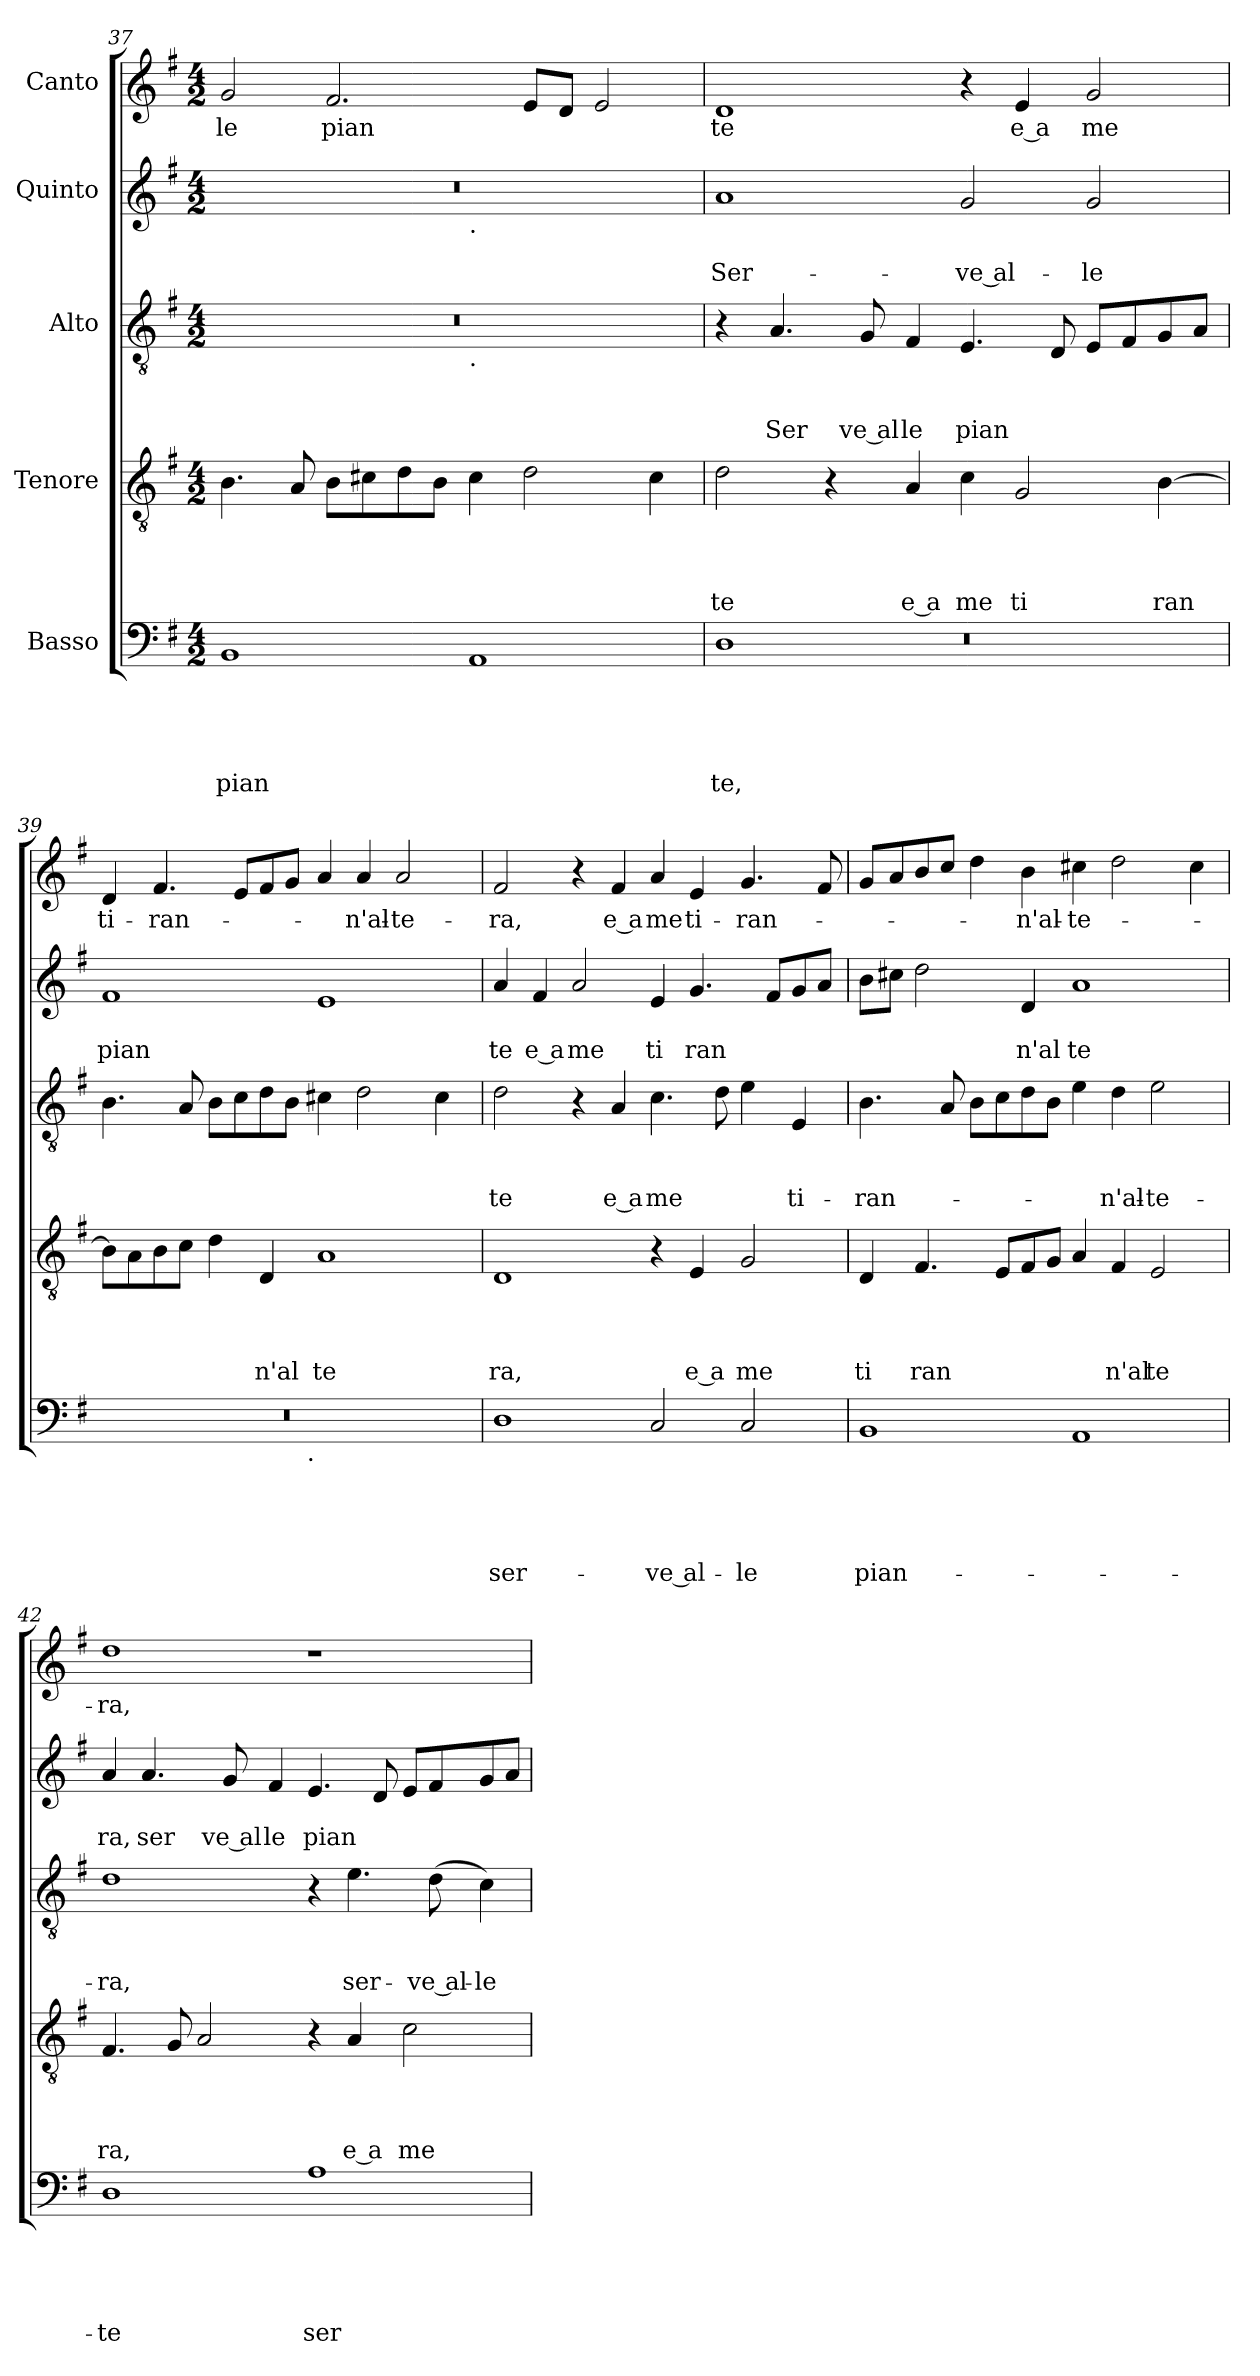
**kern	**text	**text	**text	**text	**text	**kern	**text	**text	**text	**text	**kern	**text	**text	**text	**kern	**text	**text	**kern	**text
*part5	*part5	*part5	*part5	*part5	*part5	*part4	*part4	*part4	*part4	*part4	*part3	*part3	*part3	*part3	*part2	*part2	*part2	*part1	*part1
*staff5	*staff5	*staff5	*staff5	*staff5	*staff5	*staff4	*staff4	*staff4	*staff4	*staff4	*staff3	*staff3	*staff3	*staff3	*staff2	*staff2	*staff2	*staff1	*staff1
*I"Basso	*	*	*	*	*	*I"Tenore	*	*	*	*	*I"Alto	*	*	*	*I"Quinto	*	*	*I"Canto	*
*clefF4	*	*	*	*	*	*clefGv2	*	*	*	*	*clefGv2	*	*	*	*clefG2	*	*	*clefG2	*
*k[f#]	*	*	*	*	*	*k[f#]	*	*	*	*	*k[f#]	*	*	*	*k[f#]	*	*	*k[f#]	*
*G:	*	*	*	*	*	*G:	*	*	*	*	*G:	*	*	*	*G:	*	*	*G:	*
*M4/2	*	*	*	*	*	*M4/2	*	*	*	*	*M4/2	*	*	*	*M4/2	*	*	*M4/2	*
=37	=37	=37	=37	=37	=37	=37	=37	=37	=37	=37	=37	=37	=37	=37	=37	=37	=37	=37	=37
!	!	!	!	!	!LO:LY:b	!	!	!	!	!	!	!	!	!	!	!	!	!	!LO:LY:b
*	*	*	*	*	*	*	*	*	*	*	*^	*	*	*	*^	*	*	*	*
1BB	.	.	.	.	pian	4.B\	.	.	.	.	0r	1ryy	.	.	.	0r	1ryy	.	.	2g/	le
.	.	.	.	.	.	8A/	.	.	.	.	.	.	.	.	.	.	.	.	.	.	.
!	!	!	!	!	!	!	!	!	!	!	!	!	!	!	!	!	!	!	!	!	!LO:LY:b
.	.	.	.	.	.	8B\L	.	.	.	.	.	.	.	.	.	.	.	.	.	2.f#/	pian
.	.	.	.	.	.	8c#X\	.	.	.	.	.	.	.	.	.	.	.	.	.	.	.
.	.	.	.	.	.	8d\	.	.	.	.	.	.	.	.	.	.	.	.	.	.	.
.	.	.	.	.	.	8B\J	.	.	.	.	.	.	.	.	.	.	.	.	.	.	.
!	!	!	!	!	!	!	!	!	!	!	!	!	!	!	!	!	!LO:TX:b:t=.	!	!	!	!
!	!	!	!	!	!	!	!	!	!	!	!	!LO:TX:b:t=.	!	!	!	!	!	!	!	!	!
1AA	.	.	.	.	.	4c#\	.	.	.	.	.	1ryy	.	.	.	.	1ryy	.	.	.	.
.	.	.	.	.	.	2d\	.	.	.	.	.	.	.	.	.	.	.	.	.	8e/L	.
.	.	.	.	.	.	.	.	.	.	.	.	.	.	.	.	.	.	.	.	8d/J	.
.	.	.	.	.	.	.	.	.	.	.	.	.	.	.	.	.	.	.	.	2e/	.
.	.	.	.	.	.	4c#\	.	.	.	.	.	.	.	.	.	.	.	.	.	.	.
=38	=38	=38	=38	=38	=38	=38	=38	=38	=38	=38	=38	=38	=38	=38	=38	=38	=38	=38	=38	=38	=38
*^	*	*	*	*	*	*	*	*	*	*	*	*	*	*	*	*	*	*	*	*	*
*	*^	*	*	*	*	*	*	*	*	*	*	*	*	*	*	*	*	*	*	*	*	*
!	!	!LO:N:vis=1	!	!	!	!	!LO:LY:b	!	!	!	!	!LO:LY:b	!	!	!	!	!	!	!	!	!LO:LY:b	!	!LO:LY:b
*	*	*	*	*	*	*	*	*	*	*	*	*	*v	*v	*	*	*	*	*	*	*	*	*
*	*	*	*	*	*	*	*	*	*	*	*	*	*	*	*	*	*v	*v	*	*	*	*
0ryy	1D	0r	.	.	.	.	te,	2d\	.	.	.	te	4r	.	.	.	1a	.	Ser-	1d	te
!	!	!	!	!	!	!	!	!	!	!	!	!	!	!	!	!LO:LY:b	!	!	!	!	!
.	.	.	.	.	.	.	.	.	.	.	.	.	4.A/	.	.	Ser	.	.	.	.	.
.	.	.	.	.	.	.	.	4r	.	.	.	.	.	.	.	.	.	.	.	.	.
!	!	!	!	!	!	!	!	!	!	!	!	!	!	!	!	!LO:LY:b:rj	!	!	!	!	!
.	.	.	.	.	.	.	.	.	.	.	.	.	8G/	.	.	ve al	.	.	.	.	.
!	!	!	!	!	!	!	!	!	!	!	!	!LO:LY:b:rj	!	!	!	!LO:LY:b	!	!	!	!	!
.	.	.	.	.	.	.	.	4A/	.	.	.	e a	4F#/	.	.	le	.	.	.	.	.
!	!	!	!	!	!	!	!	!	!	!	!	!LO:LY:b	!	!	!	!LO:LY:b	!	!	!LO:LY:b:rj	!	!
.	1ryy	.	.	.	.	.	.	4c\	.	.	.	me	4.E/	.	.	pian	2g/	.	-ve al-	4r	.
!	!	!	!	!	!	!	!	!	!	!	!	!LO:LY:b	!	!	!	!	!	!	!	!	!LO:LY:b:rj
.	.	.	.	.	.	.	.	2G/	.	.	.	ti	.	.	.	.	.	.	.	4e/	e a
.	.	.	.	.	.	.	.	.	.	.	.	.	8D/	.	.	.	.	.	.	.	.
!	!	!	!	!	!	!	!	!	!	!	!	!	!	!	!	!	!	!	!LO:LY:b	!	!LO:LY:b
.	.	.	.	.	.	.	.	.	.	.	.	.	8E/L	.	.	.	2g/	.	-le	2g/	me
.	.	.	.	.	.	.	.	.	.	.	.	.	8F#/	.	.	.	.	.	.	.	.
!	!	!	!	!	!	!	!	!	!	!	!	!LO:LY:b	!	!	!	!	!	!	!	!	!
.	.	.	.	.	.	.	.	[>4B\	.	.	.	ran	8G/	.	.	.	.	.	.	.	.
.	.	.	.	.	.	.	.	.	.	.	.	.	8A/J	.	.	.	.	.	.	.	.
*v	*v	*v	*	*	*	*	*	*	*	*	*	*	*	*	*	*	*	*	*	*	*
!!LO:PB:g=z
=39	=39	=39	=39	=39	=39	=39	=39	=39	=39	=39	=39	=39	=39	=39	=39	=39	=39	=39	=39
!	!	!	!	!	!	!	!	!	!	!	!	!	!	!	!	!	!LO:LY:b	!	!LO:LY:b
*^	*	*	*	*	*	*	*	*	*	*	*	*	*	*	*	*	*	*	*
0r	2ryy	.	.	.	.	.	8B\L]	.	.	.	.	4.B\	.	.	.	1f#	.	pian	4d/	ti-
.	.	.	.	.	.	.	8A\	.	.	.	.	.	.	.	.	.	.	.	.	.
!	!	!	!	!	!	!	!	!	!	!	!	!	!	!	!	!	!	!	!	!LO:LY:b
.	.	.	.	.	.	.	8B\	.	.	.	.	.	.	.	.	.	.	.	4.f#/	-ran-
.	.	.	.	.	.	.	8c\J	.	.	.	.	8A/	.	.	.	.	.	.	.	.
.	4...ryy	.	.	.	.	.	4d\	.	.	.	.	8B\L	.	.	.	.	.	.	.	.
.	.	.	.	.	.	.	.	.	.	.	.	8c\	.	.	.	.	.	.	8e/L	.
!	!	!	!	!	!	!	!	!	!	!	!LO:LY:b	!	!	!	!	!	!	!	!	!
.	.	.	.	.	.	.	4D/	.	.	.	n'al	8d\	.	.	.	.	.	.	8f#/	.
.	.	.	.	.	.	.	.	.	.	.	.	8B\J	.	.	.	.	.	.	8g/J	.
!	!LO:TX:b:t=.	!	!	!	!	!	!	!	!	!	!	!	!	!	!	!	!	!	!	!
.	1ryy	.	.	.	.	.	.	.	.	.	.	.	.	.	.	.	.	.	.	.
!	!	!	!	!	!	!	!	!	!	!	!LO:LY:b	!	!	!	!	!	!	!	!	!
.	.	.	.	.	.	.	1A	.	.	.	te	4c#X\	.	.	.	1e	.	.	4a/	.
!	!	!	!	!	!	!	!	!	!	!	!	!	!	!	!	!	!	!	!	!LO:LY:b
.	.	.	.	.	.	.	.	.	.	.	.	2d\	.	.	.	.	.	.	4a/	-n'al-
!	!	!	!	!	!	!	!	!	!	!	!	!	!	!	!	!	!	!	!	!LO:LY:b
.	.	.	.	.	.	.	.	.	.	.	.	.	.	.	.	.	.	.	2a/	-te-
.	.	.	.	.	.	.	.	.	.	.	.	4c#\	.	.	.	.	.	.	.	.
.	32ryy	.	.	.	.	.	.	.	.	.	.	.	.	.	.	.	.	.	.	.
=40	=40	=40	=40	=40	=40	=40	=40	=40	=40	=40	=40	=40	=40	=40	=40	=40	=40	=40	=40	=40
!	!	!	!	!	!	!LO:LY:b	!	!	!	!	!LO:LY:b	!	!	!	!LO:LY:b	!	!	!LO:LY:b	!	!LO:LY:b
*v	*v	*	*	*	*	*	*	*	*	*	*	*	*	*	*	*	*	*	*	*
1D	.	.	.	.	ser-	1D	.	.	.	ra,	2d\	.	.	te	4a/	.	te	2f#/	-ra,
!	!	!	!	!	!	!	!	!	!	!	!	!	!	!	!	!	!LO:LY:b:rj	!	!
.	.	.	.	.	.	.	.	.	.	.	.	.	.	.	4f#/	.	e a	.	.
!	!	!	!	!	!	!	!	!	!	!	!	!	!	!	!	!	!LO:LY:b	!	!
.	.	.	.	.	.	.	.	.	.	.	4r	.	.	.	2a/	.	me	4r	.
!	!	!	!	!	!	!	!	!	!	!	!	!	!	!LO:LY:b:rj	!	!	!	!	!LO:LY:b:rj
.	.	.	.	.	.	.	.	.	.	.	4A/	.	.	e a	.	.	.	4f#/	e a
!	!	!	!	!	!LO:LY:b:rj	!	!	!	!	!	!	!	!	!LO:LY:b	!	!	!LO:LY:b	!	!LO:LY:b
2C/	.	.	.	.	-ve al-	4r	.	.	.	.	4.c\	.	.	me	4e/	.	ti	4a/	me
!	!	!	!	!	!	!	!	!	!	!LO:LY:b:rj	!	!	!	!	!	!	!LO:LY:b	!	!LO:LY:b
.	.	.	.	.	.	4E/	.	.	.	e a	.	.	.	.	4.g/	.	ran	4e/	ti-
.	.	.	.	.	.	.	.	.	.	.	8d\	.	.	.	.	.	.	.	.
!	!	!	!	!	!LO:LY:b	!	!	!	!	!LO:LY:b	!	!	!	!	!	!	!	!	!LO:LY:b
2C/	.	.	.	.	-le	2G/	.	.	.	me	4e\	.	.	.	.	.	.	4.g/	-ran-
.	.	.	.	.	.	.	.	.	.	.	.	.	.	.	8f#/L	.	.	.	.
!	!	!	!	!	!	!	!	!	!	!	!	!	!	!LO:LY:b	!	!	!	!	!
.	.	.	.	.	.	.	.	.	.	.	4E/	.	.	ti-	8g/	.	.	.	.
.	.	.	.	.	.	.	.	.	.	.	.	.	.	.	8a/J	.	.	8f#/	.
=41	=41	=41	=41	=41	=41	=41	=41	=41	=41	=41	=41	=41	=41	=41	=41	=41	=41	=41	=41
!	!	!	!	!	!LO:LY:b	!	!	!	!	!LO:LY:b	!	!	!	!LO:LY:b	!	!	!	!	!
1BB	.	.	.	.	pian-	4D/	.	.	.	ti	4.B\	.	.	-ran-	8b\L	.	.	8g/L	.
.	.	.	.	.	.	.	.	.	.	.	.	.	.	.	8cc#X\J	.	.	8a/	.
!	!	!	!	!	!	!	!	!	!	!LO:LY:b	!	!	!	!	!	!	!	!	!
.	.	.	.	.	.	4.F#/	.	.	.	ran	.	.	.	.	2dd\	.	.	8b/	.
.	.	.	.	.	.	.	.	.	.	.	8A/	.	.	.	.	.	.	8cc/J	.
.	.	.	.	.	.	.	.	.	.	.	8B\L	.	.	.	.	.	.	4dd\	.
.	.	.	.	.	.	8E/L	.	.	.	.	8c\	.	.	.	.	.	.	.	.
!	!	!	!	!	!	!	!	!	!	!	!	!	!	!	!	!	!LO:LY:b	!	!LO:LY:b
.	.	.	.	.	.	8F#/	.	.	.	.	8d\	.	.	.	4d/	.	n'al	4b\	-n'al-
.	.	.	.	.	.	8G/J	.	.	.	.	8B\J	.	.	.	.	.	.	.	.
!	!	!	!	!	!	!	!	!	!	!	!	!	!	!	!	!	!LO:LY:b	!	!LO:LY:b
1AA	.	.	.	.	.	4A/	.	.	.	.	4e\	.	.	.	1a	.	te	4cc#X\	-te-
!	!	!	!	!	!	!	!	!	!	!LO:LY:b	!	!	!	!LO:LY:b	!	!	!	!	!
.	.	.	.	.	.	4F#/	.	.	.	n'al	4d\	.	.	-n'al-	.	.	.	2dd\	.
!	!	!	!	!	!	!	!	!	!	!LO:LY:b	!	!	!	!LO:LY:b	!	!	!	!	!
.	.	.	.	.	.	2E/	.	.	.	te	2e\	.	.	-te-	.	.	.	.	.
.	.	.	.	.	.	.	.	.	.	.	.	.	.	.	.	.	.	4cc#\	.
=42	=42	=42	=42	=42	=42	=42	=42	=42	=42	=42	=42	=42	=42	=42	=42	=42	=42	=42	=42
!	!	!	!	!	!LO:LY:b	!	!	!	!	!LO:LY:b	!	!	!	!LO:LY:b	!	!	!LO:LY:b	!	!LO:LY:b
1D	.	.	.	.	-te	4.F#/	.	.	.	ra,	1d	.	.	-ra,	4a/	.	ra,	1dd	-ra,
!	!	!	!	!	!	!	!	!	!	!	!	!	!	!	!	!	!LO:LY:b	!	!
.	.	.	.	.	.	.	.	.	.	.	.	.	.	.	4.a/	.	ser	.	.
.	.	.	.	.	.	8G/	.	.	.	.	.	.	.	.	.	.	.	.	.
.	.	.	.	.	.	2A/	.	.	.	.	.	.	.	.	.	.	.	.	.
!	!	!	!	!	!	!	!	!	!	!	!	!	!	!	!	!	!LO:LY:b:rj	!	!
.	.	.	.	.	.	.	.	.	.	.	.	.	.	.	8g/	.	ve al	.	.
!	!	!	!	!	!	!	!	!	!	!	!	!	!	!	!	!	!LO:LY:b	!	!
.	.	.	.	.	.	.	.	.	.	.	.	.	.	.	4f#/	.	le	.	.
!	!	!	!	!	!LO:LY:b	!	!	!	!	!	!	!	!	!	!	!	!LO:LY:b	!	!
1A	.	.	.	.	ser-	4r	.	.	.	.	4r	.	.	.	4.e/	.	pian	1r	.
!	!	!	!	!	!	!	!	!	!	!LO:LY:b:rj	!	!	!	!LO:LY:b	!	!	!	!	!
.	.	.	.	.	.	4A/	.	.	.	e a	4.e\	.	.	ser-	.	.	.	.	.
.	.	.	.	.	.	.	.	.	.	.	.	.	.	.	8d/	.	.	.	.
!	!	!	!	!	!	!	!	!	!	!LO:LY:b	!	!	!	!	!	!	!	!	!
.	.	.	.	.	.	2c\	.	.	.	me	.	.	.	.	8e/L	.	.	.	.
!	!	!	!	!	!	!	!	!	!	!	!	!	!	!LO:LY:b:rj	!	!	!	!	!
.	.	.	.	.	.	.	.	.	.	.	(<8d\	.	.	-ve al-	8f#/	.	.	.	.
!	!	!	!	!	!	!	!	!	!	!	!	!	!	!LO:LY:b	!	!	!	!	!
.	.	.	.	.	.	.	.	.	.	.	4c\)	.	.	-le	8g/	.	.	.	.
.	.	.	.	.	.	.	.	.	.	.	.	.	.	.	8a/J	.	.	.	.
=	=	=	=	=	=	=	=	=	=	=	=	=	=	=	=	=	=	=	=
*-	*-	*-	*-	*-	*-	*-	*-	*-	*-	*-	*-	*-	*-	*-	*-	*-	*-	*-	*-
